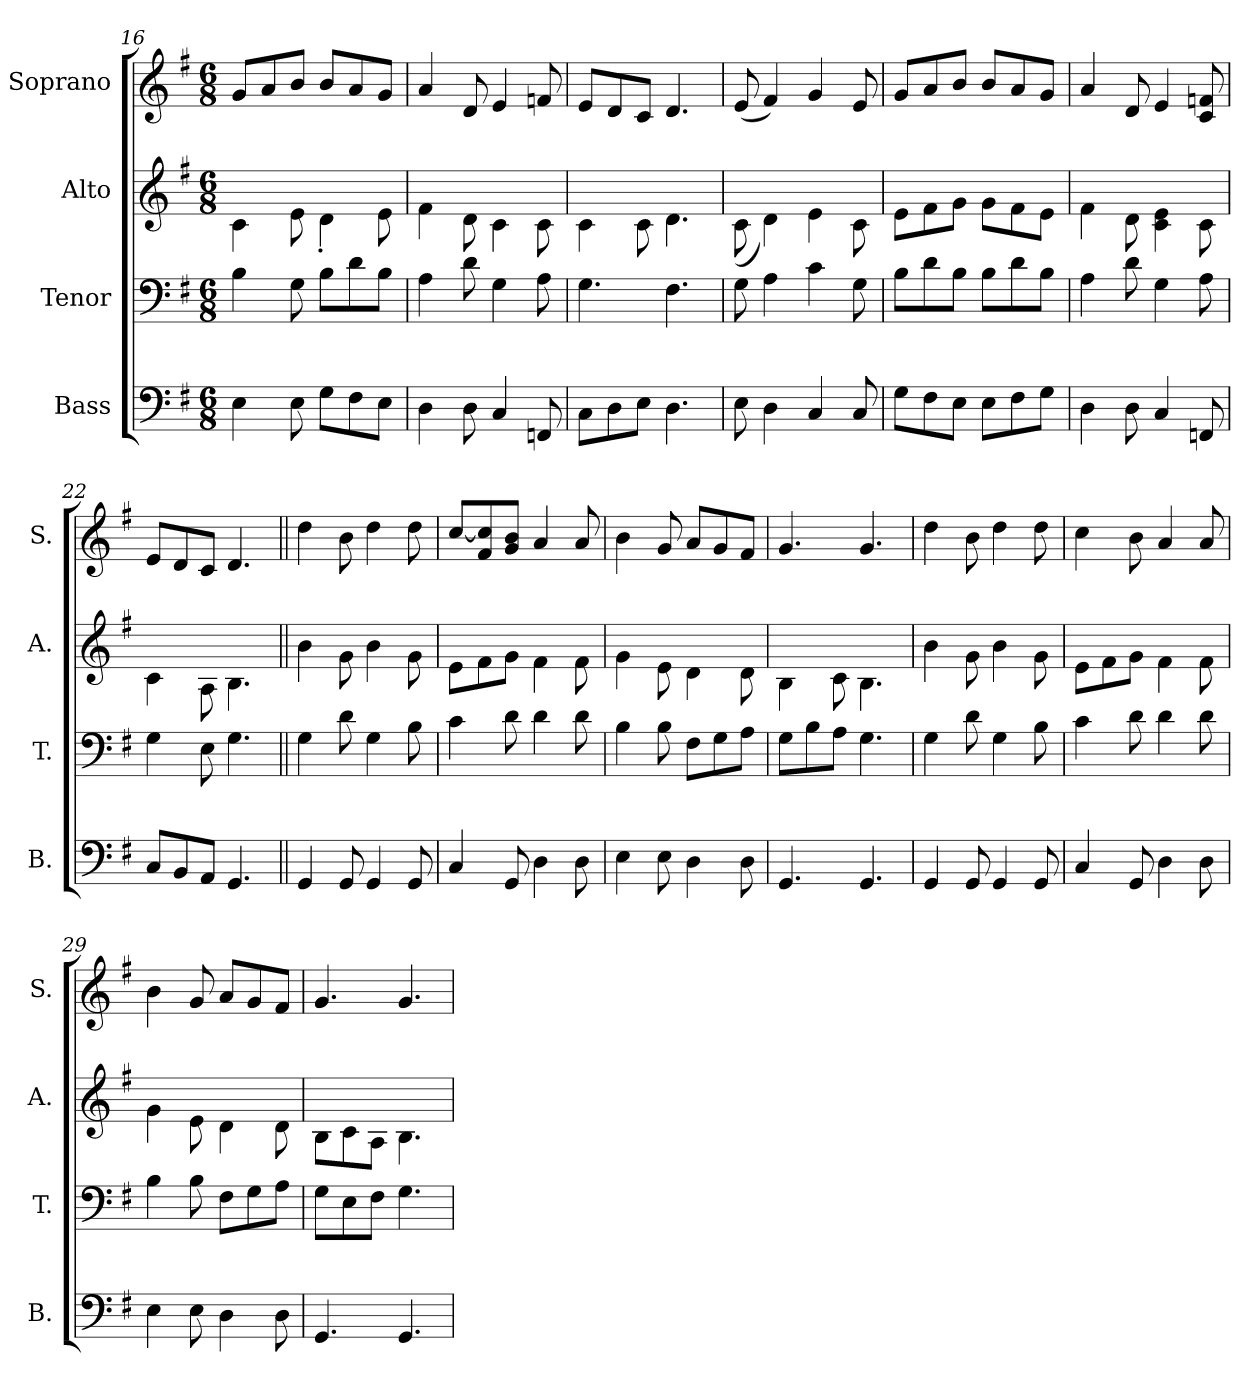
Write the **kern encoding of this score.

**kern	**kern	**kern	**kern
*part4	*part3	*part2	*part1
*staff4	*staff3	*staff2	*staff1
*I"Bass	*I"Tenor	*I"Alto	*I"Soprano
*I'B.	*I'T.	*I'A.	*I'S.
*clefF4	*clefF4	*clefG2	*clefG2
*k[f#]	*k[f#]	*k[f#]	*k[f#]
*M6/8	*M6/8	*M6/8	*M6/8
=16	=16	=16	=16
*	*	*^	*
4E\	4B\	2.ryy	4c\	8g/L
.	.	.	.	8a/
8E\	8G\	.	8e\	8b/J
8G\L	8B\L	.	4d'\	8b/L
8F#\	8d\	.	.	8a/
8E\J	8B\J	.	8e\	8g/J
=17	=17	=17	=17	=17
4D\	4A\	2.ryy	4f#\	4a/
8D\	8d\	.	8d\	8d/
4C/	4G\	.	4c\	4e/
8FFn/	8A\	.	8c\	8fn/
!!LO:PB:g=z
=18	=18	=18	=18	=18
8C\L	4.G\	2.ryy	4c\	8e/L
8D\	.	.	.	8d/
8E\J	.	.	8c\	8c/J
4.D\	4.F#\	.	4.d\	4.d/
=19	=19	=19	=19	=19
8E\	8G\	2.ryy	(<8c\	(<8e/
4D\	4A\	.	4d\)	4f#/)
4C/	4c\	.	4e\	4g/
8C/	8G\	.	8c\	8e/
=20	=20	=20	=20	=20
8G\L	8B\L	2.ryy	8e\L	8g/L
8F#\	8d\	.	8f#\	8a/
8E\J	8B\J	.	8g\J	8b/J
8E\L	8B\L	.	8g\L	8b/L
8F#\	8d\	.	8f#\	8a/
8G\J	8B\J	.	8e\J	8g/J
=21	=21	=21	=21	=21
4D\	4A\	2.ryy	4f#\	4a/
8D\	8d\	.	8d\	8d/
4C/	4G\	.	4c\ 4e\	4e/
8FFn/	8A\	.	8c\	8c/ 8fn/
=22	=22	=22	=22	=22
8C/L	4G\	2.ryy	4c\	8e/L
8BB/	.	.	.	8d/
8AA/J	8E\	.	8A\	8c/J
4.GG/	4.G\	.	4.B\	4.d/
!!LO:LB:g=z
=23||	=23||	=23||	=23||	=23||
4GG/	4G\	2.ryy	4b\	4dd\
8GG/	8d\	.	8g\	8b\
4GG/	4G\	.	4b\	4dd\
8GG/	8B\	.	8g\	8dd\
=24	=24	=24	=24	=24
4C/	4c\	2.ryy	8e\L	[8cc/L
.	.	.	8f#\	8f#/ 8cc/]
8GG/	8d\	.	8g\J	8g/ 8b/J
4D\	4d\	.	4f#\	4a/
8D\	8d\	.	8f#\	8a/
=25	=25	=25	=25	=25
4E\	4B\	2.ryy	4g\	4b\
8E\	8B\	.	8e\	8g/
4D\	8F#\L	.	4d\	8a/L
.	8G\	.	.	8g/
8D\	8A\J	.	8d\	8f#/J
=26	=26	=26	=26	=26
4.GG/	8G\L	4.ryy	4B\	4.g/
.	8B\	.	.	.
.	8A\J	.	8c\	.
4.GG/	4.G\	4.ryy	4.B\	4.g/
=27	=27	=27	=27	=27
4GG/	4G\	2.ryy	4b\	4dd\
8GG/	8d\	.	8g\	8b\
4GG/	4G\	.	4b\	4dd\
8GG/	8B\	.	8g\	8dd\
!!LO:LB:g=z
=28	=28	=28	=28	=28
4C/	4c\	2.ryy	8e\L	4cc\
.	.	.	8f#\	.
8GG/	8d\	.	8g\J	8b\
4D\	4d\	.	4f#\	4a/
8D\	8d\	.	8f#\	8a/
=29	=29	=29	=29	=29
4E\	4B\	2.ryy	4g\	4b\
8E\	8B\	.	8e\	8g/
4D\	8F#\L	.	4d\	8a/L
.	8G\	.	.	8g/
8D\	8A\J	.	8d\	8f#/J
=30	=30	=30	=30	=30
4.GG/	8G\L	2.ryy	8B\L	4.g/
.	8E\	.	8c\	.
.	8F#\J	.	8A\J	.
4.GG/	4.G\	.	4.B\	4.g/
*	*	*v	*v	*
=	=	=	=
*-	*-	*-	*-
